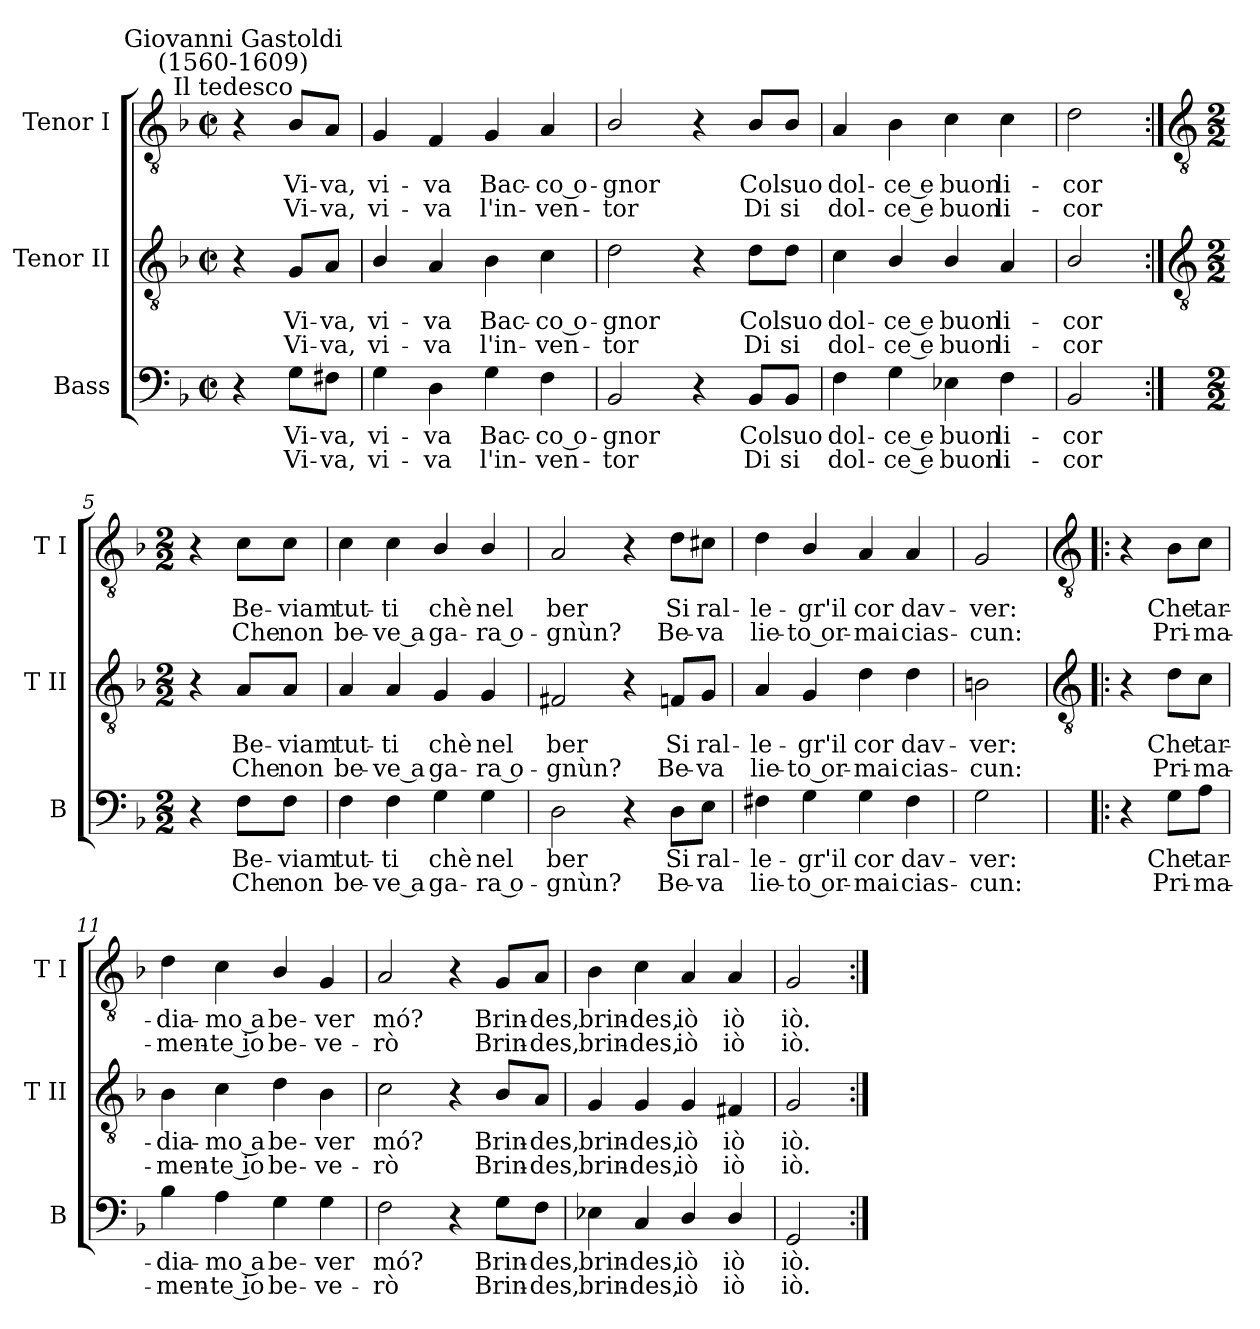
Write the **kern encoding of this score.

**kern	**text	**text	**kern	**text	**text	**kern	**text	**text
*part3	*part3	*part3	*part2	*part2	*part2	*part1	*part1	*part1
*staff3	*staff3	*staff3	*staff2	*staff2	*staff2	*staff1	*staff1	*staff1
*I"Bass	*	*	*I"Tenor II	*	*	*I"Tenor I	*	*
*I'B	*	*	*I'T II	*	*	*I'T I	*	*
*clefF4	*	*	*clefGv2	*	*	*clefGv2	*	*
*k[b-]	*	*	*k[b-]	*	*	*k[b-]	*	*
*F:	*	*	*F:	*	*	*F:	*	*
*M2/2	*	*	*M2/2	*	*	*M2/2	*	*
*met(c|)	*	*	*met(c|)	*	*	*met(c|)	*	*
=	=	=	=	=	=	=	=	=
!	!	!	!	!	!	!LO:TX:a:cj:t=Il tedesco	!	!
!	!	!	!	!	!	!LO:TX:a:cj:t=Giovanni Gastoldi\n(1560-1609)	!	!
4r	.	.	4r	.	.	4r	.	.
!	!LO:LY:b	!LO:LY:b	!	!LO:LY:b	!LO:LY:b	!	!LO:LY:b	!LO:LY:b
8G\L	Vi-	-Vi-	8G/L	Vi-	-Vi-	8B-/L	Vi-	-Vi-
!	!LO:LY:b	!LO:LY:b	!	!LO:LY:b	!LO:LY:b	!	!LO:LY:b	!LO:LY:b
8F#X\J	-va,	va,	8A/J	-va,	va,	8A/J	-va,	va,
=1	=1	=1	=1	=1	=1	=1	=1	=1
!	!LO:LY:b	!LO:LY:b	!	!LO:LY:b	!LO:LY:b	!	!LO:LY:b	!LO:LY:b
4G	vi-	-vi-	4B-/	vi-	-vi-	4G	vi-	-vi-
!	!LO:LY:b	!LO:LY:b	!	!LO:LY:b	!LO:LY:b	!	!LO:LY:b	!LO:LY:b
4D	-va	va	4A	-va	va	4F	-va	va
!	!LO:LY:b	!LO:LY:b	!	!LO:LY:b	!LO:LY:b	!	!LO:LY:b	!LO:LY:b
4G	Bac-	-l'in-	4B-	Bac-	-l'in-	4G	Bac-	-l'in-
!	!LO:LY:b	!LO:LY:b	!	!LO:LY:b	!LO:LY:b	!	!LO:LY:b	!LO:LY:b
4F	-co o-	-ven-	4c	-co o-	-ven-	4A	-co o-	-ven-
=2	=2	=2	=2	=2	=2	=2	=2	=2
!	!LO:LY:b	!LO:LY:b	!	!LO:LY:b	!LO:LY:b	!	!LO:LY:b	!LO:LY:b
2BB-	-gnor	tor	2d	-gnor	tor	2B-/	-gnor	tor
4r	.	.	4r	.	.	4r	.	.
!	!LO:LY:b	!LO:LY:b	!	!LO:LY:b	!LO:LY:b	!	!LO:LY:b	!LO:LY:b
8BB-/L	Col	Di	8d\L	Col	Di	8B-/L	Col	Di
!	!LO:LY:b	!LO:LY:b	!	!LO:LY:b	!LO:LY:b	!	!LO:LY:b	!LO:LY:b
8BB-/J	suo	si	8d\J	suo	si	8B-/J	suo	si
=3	=3	=3	=3	=3	=3	=3	=3	=3
!	!LO:LY:b	!LO:LY:b	!	!LO:LY:b	!LO:LY:b	!	!LO:LY:b	!LO:LY:b
4F	dol-	-dol-	4c	dol-	-dol-	4A	dol-	-dol-
!	!LO:LY:b	!LO:LY:b	!	!LO:LY:b	!LO:LY:b	!	!LO:LY:b	!LO:LY:b
4G	-ce e	ce e	4B-/	-ce e	ce e	4B-	-ce e	ce e
!	!LO:LY:b	!LO:LY:b	!	!LO:LY:b	!LO:LY:b	!	!LO:LY:b	!LO:LY:b
4E-X	buon	buon	4B-/	buon	buon	4c	buon	buon
!	!LO:LY:b	!LO:LY:b	!	!LO:LY:b	!LO:LY:b	!	!LO:LY:b	!LO:LY:b
4F	li-	-li-	4A	li-	-li-	4c	li-	-li-
=4	=4	=4	=4	=4	=4	=4	=4	=4
!	!LO:LY:b	!LO:LY:b	!	!LO:LY:b	!LO:LY:b	!	!LO:LY:b	!LO:LY:b
2BB-	-cor	cor	2B-/	-cor	cor	2d	-cor	cor
!!LO:LB:g=z
=5:|!	=5:|!	=5:|!	=5:|!	=5:|!	=5:|!	=5:|!	=5:|!	=5:|!
*	*	*	*clefGv2	*	*	*clefGv2	*	*
*M2/2	*	*	*M2/2	*	*	*M2/2	*	*
4r	.	.	4r	.	.	4r	.	.
!	!LO:LY:b	!LO:LY:b	!	!LO:LY:b	!LO:LY:b	!	!LO:LY:b	!LO:LY:b
8F\L	Be-	-Che	8A/L	Be-	-Che	8c\L	Be-	-Che
!	!LO:LY:b	!LO:LY:b	!	!LO:LY:b	!LO:LY:b	!	!LO:LY:b	!LO:LY:b
8F\J	viam	non	8A/J	viam	non	8c\J	viam	non
=6	=6	=6	=6	=6	=6	=6	=6	=6
!	!LO:LY:b	!LO:LY:b	!	!LO:LY:b	!LO:LY:b	!	!LO:LY:b	!LO:LY:b
4F	tut-	-be-	4A	tut-	-be-	4c	tut-	-be-
!	!LO:LY:b	!LO:LY:b	!	!LO:LY:b	!LO:LY:b	!	!LO:LY:b	!LO:LY:b
4F	-ti	ve a	4A	-ti	ve a	4c	-ti	ve a
!	!LO:LY:b	!LO:LY:b	!	!LO:LY:b	!LO:LY:b	!	!LO:LY:b	!LO:LY:b
4G	chè	ga-	4G	chè	ga-	4B-/	chè	ga-
!	!LO:LY:b	!LO:LY:b	!	!LO:LY:b	!LO:LY:b	!	!LO:LY:b	!LO:LY:b
4G	-nel	ra o-	4G	-nel	ra o-	4B-/	-nel	ra o-
=7	=7	=7	=7	=7	=7	=7	=7	=7
!	!LO:LY:b	!LO:LY:b	!	!LO:LY:b	!LO:LY:b	!	!LO:LY:b	!LO:LY:b
2D	-ber	gnùn?	2F#X	-ber	gnùn?	2A	-ber	gnùn?
4r	.	.	4r	.	.	4r	.	.
!	!LO:LY:b	!LO:LY:b	!	!LO:LY:b	!LO:LY:b	!	!LO:LY:b	!LO:LY:b
8D\L	Si	Be-	8Fn/L	Si	Be-	8d\L	Si	Be-
!	!LO:LY:b	!LO:LY:b	!	!LO:LY:b	!LO:LY:b	!	!LO:LY:b	!LO:LY:b
8E\J	-ral-	-va	8G/J	-ral-	-va	8c#X\J	-ral-	-va
=8	=8	=8	=8	=8	=8	=8	=8	=8
!	!LO:LY:b	!LO:LY:b	!	!LO:LY:b	!LO:LY:b	!	!LO:LY:b	!LO:LY:b
4F#X	le-	-lie-	4A	le-	-lie-	4d	le-	-lie-
!	!LO:LY:b	!LO:LY:b	!	!LO:LY:b	!LO:LY:b	!	!LO:LY:b	!LO:LY:b
4G	-gr'il	to or-	4G	-gr'il	to or-	4B-/	-gr'il	to or-
!	!LO:LY:b	!LO:LY:b	!	!LO:LY:b	!LO:LY:b	!	!LO:LY:b	!LO:LY:b
4G	-cor	mai	4d	-cor	mai	4A	-cor	mai
!	!LO:LY:b	!LO:LY:b	!	!LO:LY:b	!LO:LY:b	!	!LO:LY:b	!LO:LY:b
4F#	dav-	-cias-	4d	dav-	-cias-	4A	dav-	-cias-
=9	=9	=9	=9	=9	=9	=9	=9	=9
!	!LO:LY:b	!LO:LY:b	!	!LO:LY:b	!LO:LY:b	!	!LO:LY:b	!LO:LY:b
2G	-ver:	cun:	2Bn	-ver:	cun:	2G	-ver:	cun:
!!LO:LB:g=z
=10!|:	=10!|:	=10!|:	=10!|:	=10!|:	=10!|:	=10!|:	=10!|:	=10!|:
*	*	*	*clefGv2	*	*	*clefGv2	*	*
4r	.	.	4r	.	.	4r	.	.
!	!LO:LY:b	!LO:LY:b	!	!LO:LY:b	!LO:LY:b	!	!LO:LY:b	!LO:LY:b
8G\L	Che	Pri-	8d\L	Che	Pri-	8B-\L	Che	Pri-
!	!LO:LY:b	!LO:LY:b	!	!LO:LY:b	!LO:LY:b	!	!LO:LY:b	!LO:LY:b
8A\J	-tar-	-ma-	8c\J	-tar-	-ma-	8c\J	-tar-	-ma-
=11	=11	=11	=11	=11	=11	=11	=11	=11
!	!LO:LY:b	!LO:LY:b	!	!LO:LY:b	!LO:LY:b	!	!LO:LY:b	!LO:LY:b
4B-	-dia-	-men-	4B-	-dia-	-men-	4d	-dia-	-men-
!	!LO:LY:b	!LO:LY:b	!	!LO:LY:b	!LO:LY:b	!	!LO:LY:b	!LO:LY:b
4A	-mo a	te io	4c	-mo a	te io	4c	-mo a	te io
!	!LO:LY:b	!LO:LY:b	!	!LO:LY:b	!LO:LY:b	!	!LO:LY:b	!LO:LY:b
4G	be-	-be-	4d	be-	-be-	4B-/	be-	-be-
!	!LO:LY:b	!LO:LY:b	!	!LO:LY:b	!LO:LY:b	!	!LO:LY:b	!LO:LY:b
4G	-ver	ve-	4B-	-ver	ve-	4G	-ver	ve-
=12	=12	=12	=12	=12	=12	=12	=12	=12
!	!LO:LY:b	!LO:LY:b	!	!LO:LY:b	!LO:LY:b	!	!LO:LY:b	!LO:LY:b
2F	-mó?	rò	2c	-mó?	rò	2A	-mó?	rò
4r	.	.	4r	.	.	4r	.	.
!	!LO:LY:b	!LO:LY:b	!	!LO:LY:b	!LO:LY:b	!	!LO:LY:b	!LO:LY:b
8G\L	Brin-	-Brin-	8B-/L	Brin-	-Brin-	8G/L	Brin-	-Brin-
!	!LO:LY:b	!LO:LY:b	!	!LO:LY:b	!LO:LY:b	!	!LO:LY:b	!LO:LY:b
8F\J	-des,	des,	8A/J	-des,	des,	8A/J	-des,	des,
=13	=13	=13	=13	=13	=13	=13	=13	=13
!	!LO:LY:b	!LO:LY:b	!	!LO:LY:b	!LO:LY:b	!	!LO:LY:b	!LO:LY:b
4E-X	brin-	-brin-	4G	brin-	-brin-	4B-	brin-	-brin-
!	!LO:LY:b	!LO:LY:b	!	!LO:LY:b	!LO:LY:b	!	!LO:LY:b	!LO:LY:b
4C	-des,	des,	4G	-des,	des,	4c	-des,	des,
!	!LO:LY:b	!LO:LY:b	!	!LO:LY:b	!LO:LY:b	!	!LO:LY:b	!LO:LY:b
4D/	iò	iò	4G	iò	iò	4A	iò	iò
!	!LO:LY:b	!LO:LY:b	!	!LO:LY:b	!LO:LY:b	!	!LO:LY:b	!LO:LY:b
4D/	iò	iò	4F#X	iò	iò	4A	iò	iò
=14	=14	=14	=14	=14	=14	=14	=14	=14
!	!LO:LY:b	!LO:LY:b	!	!LO:LY:b	!LO:LY:b	!	!LO:LY:b	!LO:LY:b
2GG	iò.	iò.	2G	iò.	iò.	2G	iò.	iò.
=:|!	=:|!	=:|!	=:|!	=:|!	=:|!	=:|!	=:|!	=:|!
*-	*-	*-	*-	*-	*-	*-	*-	*-
